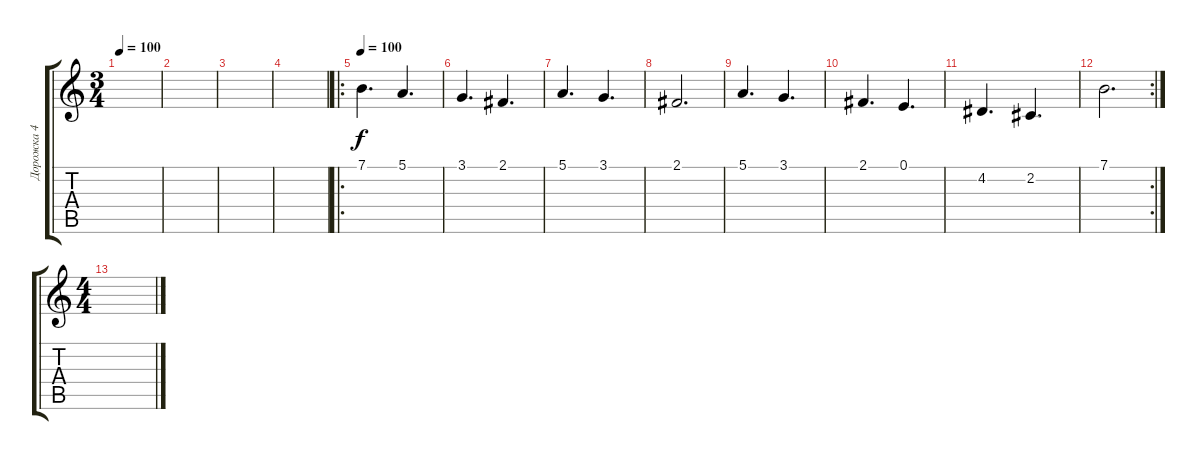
\track ("Дорожка 4" "Дорожка 4") {instrument violin}
\staff {score tabs}
\tuning (E4 B3 G3 D3 A2 E2) {hide}
\ts (3 4)
\tempo 100
\clef g2
\ks c
|
|
|
|
\ro
\tempo 100
7.1.4{d volume 14} 5.1.4{d} |
3.1.4{d} 2.1.4{d} |
5.1.4{d} 3.1.4{d} |
2.1.2{d} |
5.1.4{d} 3.1.4{d} |
2.1.4{d} 0.1.4{d} |
4.2.4{d} 2.2.4{d} |
\rc 2
7.1.2{d} |
\ts (4 4)
